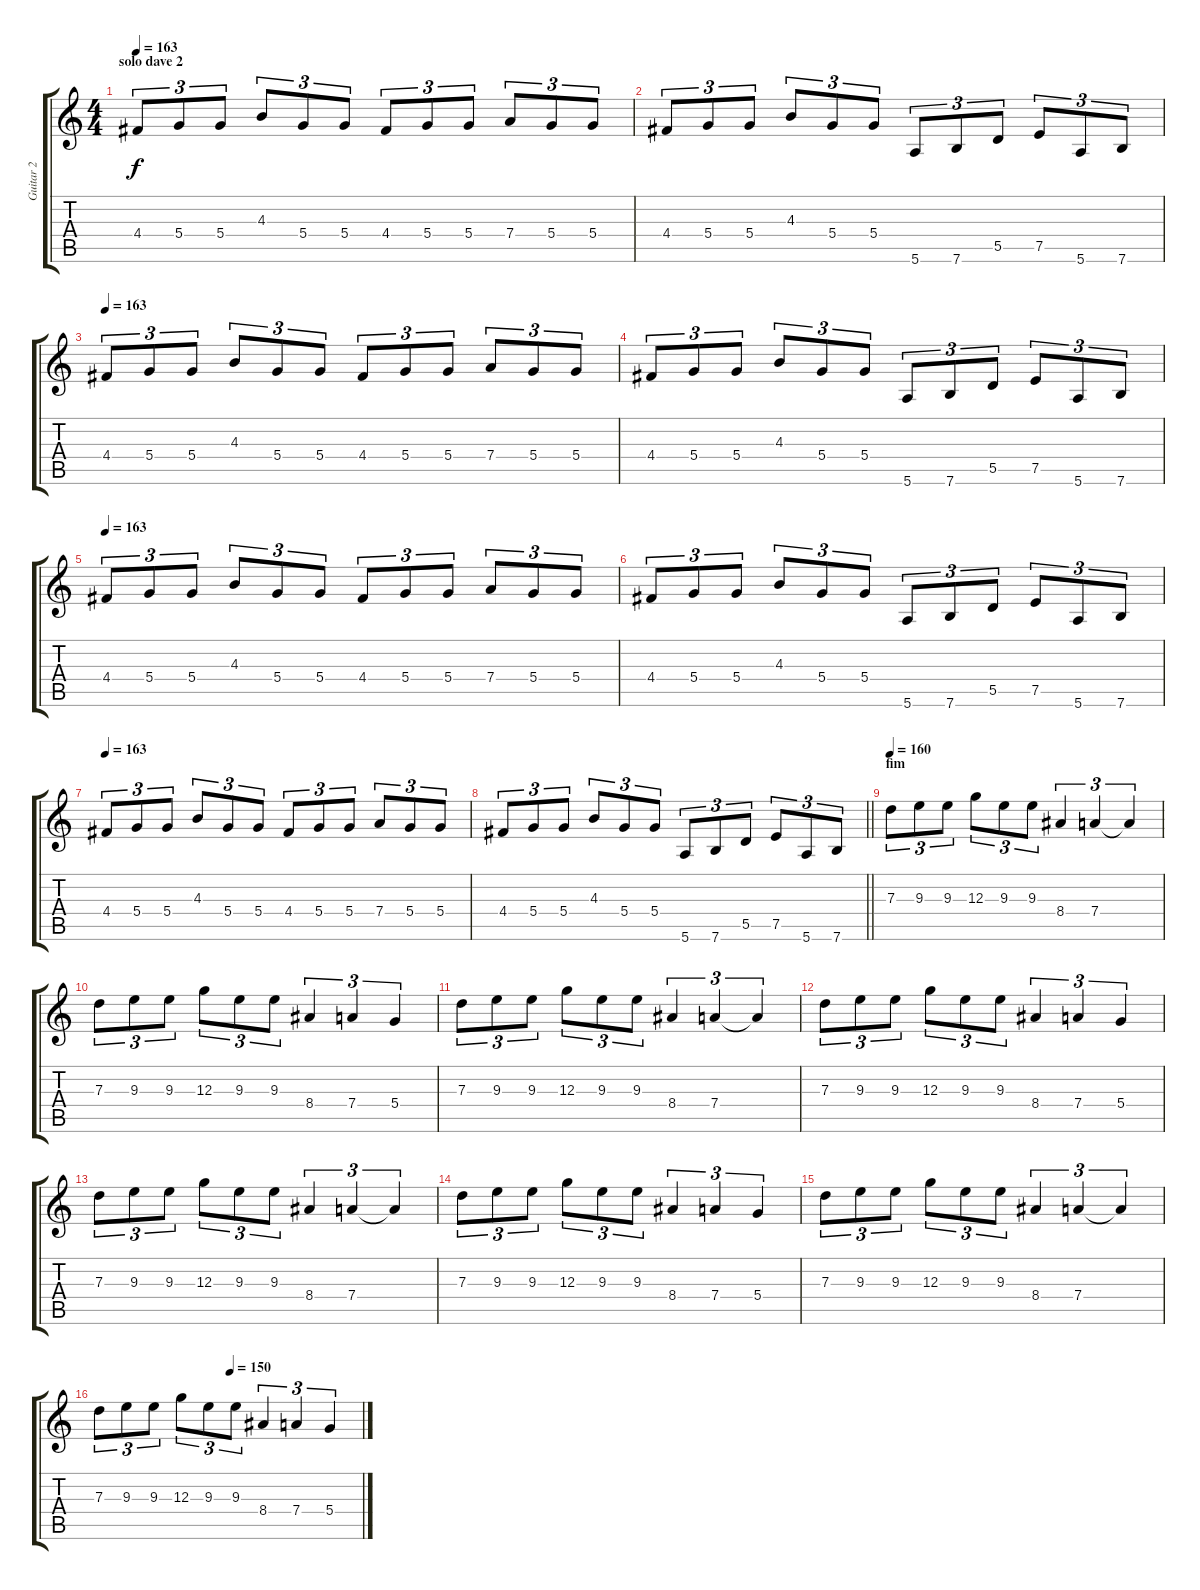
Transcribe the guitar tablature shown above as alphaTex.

\track ("Guitar 2" "Guitar 2") {instrument distortionguitar}
\staff {score tabs}
\tuning (E4 B3 G3 D3 A2 E2) {hide}
\ts (4 4)
\section ("" "solo dave 2")
\tempo 163
\clef g2
\ks c
4.4.8{tu (3 2) dy f} 5.4.8{tu (3 2)} 5.4.8{tu (3 2)} 4.3.8{tu (3 2)} 5.4.8{tu (3 2)} 5.4.8{tu (3 2)} 4.4.8{tu (3 2)} 5.4.8{tu (3 2)} 5.4.8{tu (3 2)} 7.4.8{tu (3 2)} 5.4.8{tu (3 2)} 5.4.8{tu (3 2)} |
4.4.8{tu (3 2)} 5.4.8{tu (3 2)} 5.4.8{tu (3 2)} 4.3.8{tu (3 2)} 5.4.8{tu (3 2)} 5.4.8{tu (3 2)} 5.6.8{tu (3 2)} 7.6.8{tu (3 2)} 5.5.8{tu (3 2)} 7.5.8{tu (3 2)} 5.6.8{tu (3 2)} 7.6.8{tu (3 2)} |
\tempo 163
4.4.8{tu (3 2)} 5.4.8{tu (3 2)} 5.4.8{tu (3 2)} 4.3.8{tu (3 2)} 5.4.8{tu (3 2)} 5.4.8{tu (3 2)} 4.4.8{tu (3 2)} 5.4.8{tu (3 2)} 5.4.8{tu (3 2)} 7.4.8{tu (3 2)} 5.4.8{tu (3 2)} 5.4.8{tu (3 2)} |
4.4.8{tu (3 2)} 5.4.8{tu (3 2)} 5.4.8{tu (3 2)} 4.3.8{tu (3 2)} 5.4.8{tu (3 2)} 5.4.8{tu (3 2)} 5.6.8{tu (3 2)} 7.6.8{tu (3 2)} 5.5.8{tu (3 2)} 7.5.8{tu (3 2)} 5.6.8{tu (3 2)} 7.6.8{tu (3 2)} |
\tempo 163
4.4.8{tu (3 2)} 5.4.8{tu (3 2)} 5.4.8{tu (3 2)} 4.3.8{tu (3 2)} 5.4.8{tu (3 2)} 5.4.8{tu (3 2)} 4.4.8{tu (3 2)} 5.4.8{tu (3 2)} 5.4.8{tu (3 2)} 7.4.8{tu (3 2)} 5.4.8{tu (3 2)} 5.4.8{tu (3 2)} |
4.4.8{tu (3 2)} 5.4.8{tu (3 2)} 5.4.8{tu (3 2)} 4.3.8{tu (3 2)} 5.4.8{tu (3 2)} 5.4.8{tu (3 2)} 5.6.8{tu (3 2)} 7.6.8{tu (3 2)} 5.5.8{tu (3 2)} 7.5.8{tu (3 2)} 5.6.8{tu (3 2)} 7.6.8{tu (3 2)} |
\tempo 163
4.4.8{tu (3 2)} 5.4.8{tu (3 2)} 5.4.8{tu (3 2)} 4.3.8{tu (3 2)} 5.4.8{tu (3 2)} 5.4.8{tu (3 2)} 4.4.8{tu (3 2)} 5.4.8{tu (3 2)} 5.4.8{tu (3 2)} 7.4.8{tu (3 2)} 5.4.8{tu (3 2)} 5.4.8{tu (3 2)} |
\barLineRight lightlight
4.4.8{tu (3 2)} 5.4.8{tu (3 2)} 5.4.8{tu (3 2)} 4.3.8{tu (3 2)} 5.4.8{tu (3 2)} 5.4.8{tu (3 2)} 5.6.8{tu (3 2)} 7.6.8{tu (3 2)} 5.5.8{tu (3 2)} 7.5.8{tu (3 2)} 5.6.8{tu (3 2)} 7.6.8{tu (3 2)} |
\section ("" "fim")
\tempo 160
7.3.8{tu (3 2)} 9.3.8{tu (3 2)} 9.3.8{tu (3 2)} 12.3.8{tu (3 2)} 9.3.8{tu (3 2)} 9.3.8{tu (3 2)} 8.4.4{tu (3 2)} 7.4.4{tu (3 2)} 7.4{t}.4{tu (3 2)} |
7.3.8{tu (3 2)} 9.3.8{tu (3 2)} 9.3.8{tu (3 2)} 12.3.8{tu (3 2)} 9.3.8{tu (3 2)} 9.3.8{tu (3 2)} 8.4.4{tu (3 2)} 7.4.4{tu (3 2)} 5.4.4{tu (3 2)} |
7.3.8{tu (3 2)} 9.3.8{tu (3 2)} 9.3.8{tu (3 2)} 12.3.8{tu (3 2)} 9.3.8{tu (3 2)} 9.3.8{tu (3 2)} 8.4.4{tu (3 2)} 7.4.4{tu (3 2)} 7.4{t}.4{tu (3 2)} |
7.3.8{tu (3 2)} 9.3.8{tu (3 2)} 9.3.8{tu (3 2)} 12.3.8{tu (3 2)} 9.3.8{tu (3 2)} 9.3.8{tu (3 2)} 8.4.4{tu (3 2)} 7.4.4{tu (3 2)} 5.4.4{tu (3 2)} |
7.3.8{tu (3 2)} 9.3.8{tu (3 2)} 9.3.8{tu (3 2)} 12.3.8{tu (3 2)} 9.3.8{tu (3 2)} 9.3.8{tu (3 2)} 8.4.4{tu (3 2)} 7.4.4{tu (3 2)} 7.4{t}.4{tu (3 2)} |
7.3.8{tu (3 2)} 9.3.8{tu (3 2)} 9.3.8{tu (3 2)} 12.3.8{tu (3 2)} 9.3.8{tu (3 2)} 9.3.8{tu (3 2)} 8.4.4{tu (3 2)} 7.4.4{tu (3 2)} 5.4.4{tu (3 2)} |
7.3.8{tu (3 2)} 9.3.8{tu (3 2)} 9.3.8{tu (3 2)} 12.3.8{tu (3 2)} 9.3.8{tu (3 2)} 9.3.8{tu (3 2)} 8.4.4{tu (3 2)} 7.4.4{tu (3 2)} 7.4{t}.4{tu (3 2)} |
\tempo (150 0.5)
7.3.8{tu (3 2)} 9.3.8{tu (3 2)} 9.3.8{tu (3 2)} 12.3.8{tu (3 2)} 9.3.8{tu (3 2)} 9.3.8{tu (3 2)} 8.4.4{tu (3 2)} 7.4.4{tu (3 2)} 5.4.4{tu (3 2)}
